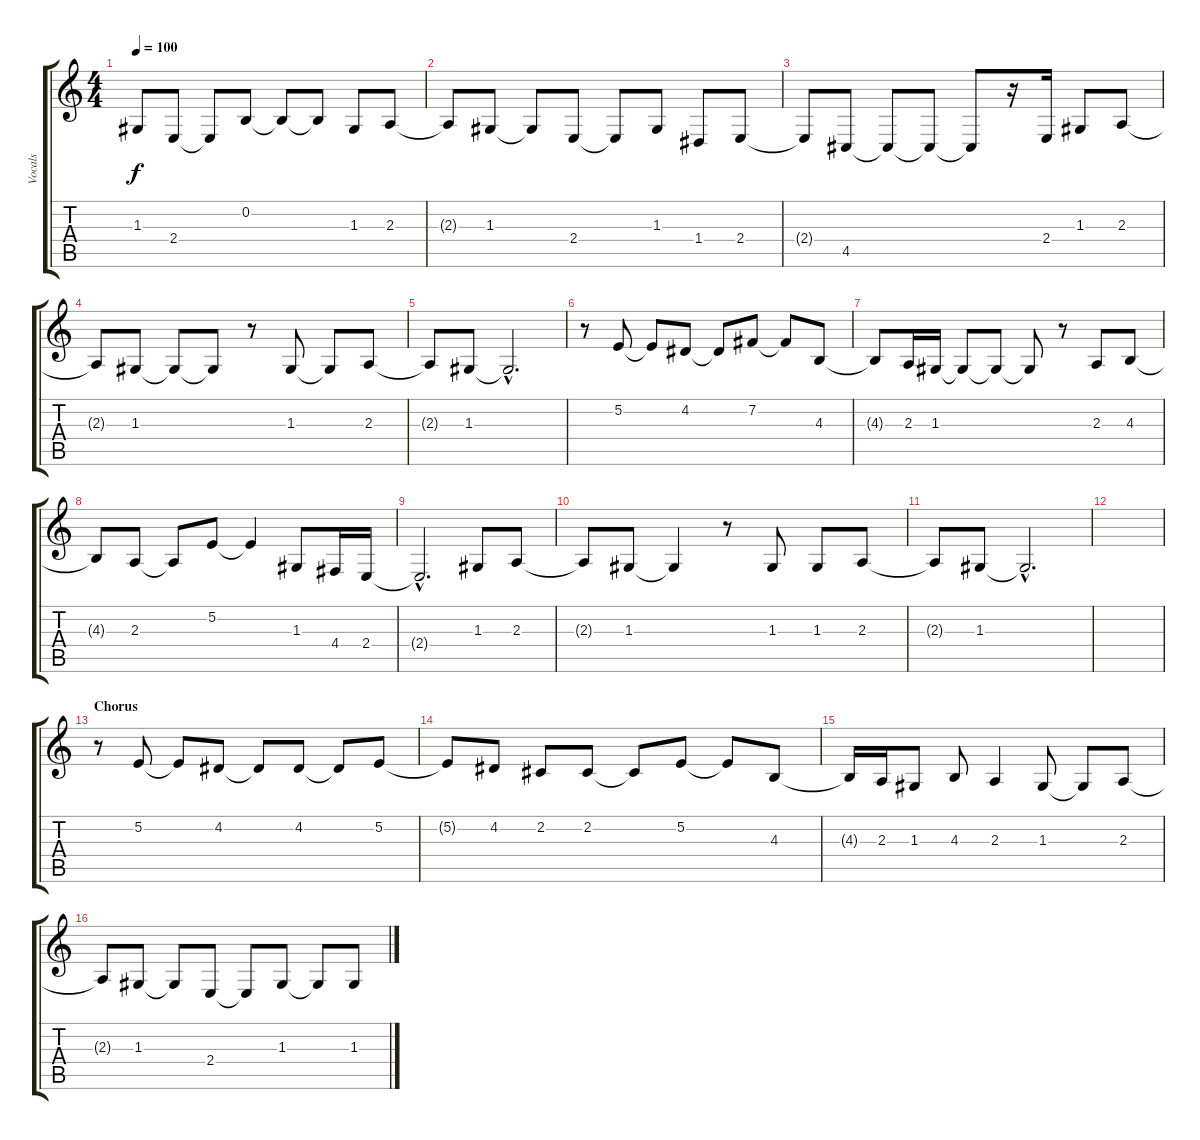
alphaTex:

\track ("Vocals " "Vocals ") {instrument flute}
\staff {score tabs}
\tuning (E4 B3 G3 D3 A2 E2) {hide}
\ts (4 4)
\tempo 100
\clef g2
\ks c
1.3{t}.8{dy f} 2.4.8 2.4{t}.8 0.2.8 0.2{t}.8 0.2{t}.8 1.3.8 2.3.8 |
2.3{t}.8 1.3.8 1.3{t}.8 2.4.8 2.4{t}.8 1.3.8 1.4.8 2.4.8 |
2.4{t}.8 4.5.8 4.5{t}.8 4.5{t}.8 4.5{t}.8 r.16 2.4.16 1.3.8 2.3.8 |
2.3{t}.8 1.3.8 1.3{t}.8 1.3{t}.8 r.8 1.3.8 1.3{t}.8 2.3.8 |
2.3{t}.8 1.3.8 1.3{hac t}.2{d} |
r.8 5.2.8 5.2{t}.8 4.2.8 4.2{t}.8 7.2.8 7.2{t}.8 4.3.8 |
4.3{t}.8 2.3.16 1.3.16 1.3{t}.8 1.3{t}.8 1.3{t}.8 r.8 2.3.8 4.3.8 |
4.3{t}.8 2.3.8 2.3{t}.8 5.2.8 5.2{t}.4 1.3.8 4.4.16 2.4.16 |
2.4{hac t}.2{d} 1.3.8 2.3.8 |
2.3{t}.8 1.3.8 1.3{t}.4 r.8 1.3.8 1.3.8 2.3.8 |
2.3{t}.8 1.3.8 1.3{hac t}.2{d} |
|
\section ("" "Chorus")
r.8 5.2.8 5.2{t}.8 4.2.8 4.2{t}.8 4.2.8 4.2{t}.8 5.2.8 |
5.2{t}.8 4.2.8 2.2.8 2.2.8 2.2{t}.8 5.2.8 5.2{t}.8 4.3.8 |
4.3{t}.16 2.3.16 1.3.8 4.3.8 2.3.4 1.3.8 1.3{t}.8 2.3.8 |
2.3{t}.8 1.3.8 1.3{t}.8 2.4.8 2.4{t}.8 1.3.8 1.3{t}.8 1.3.8
